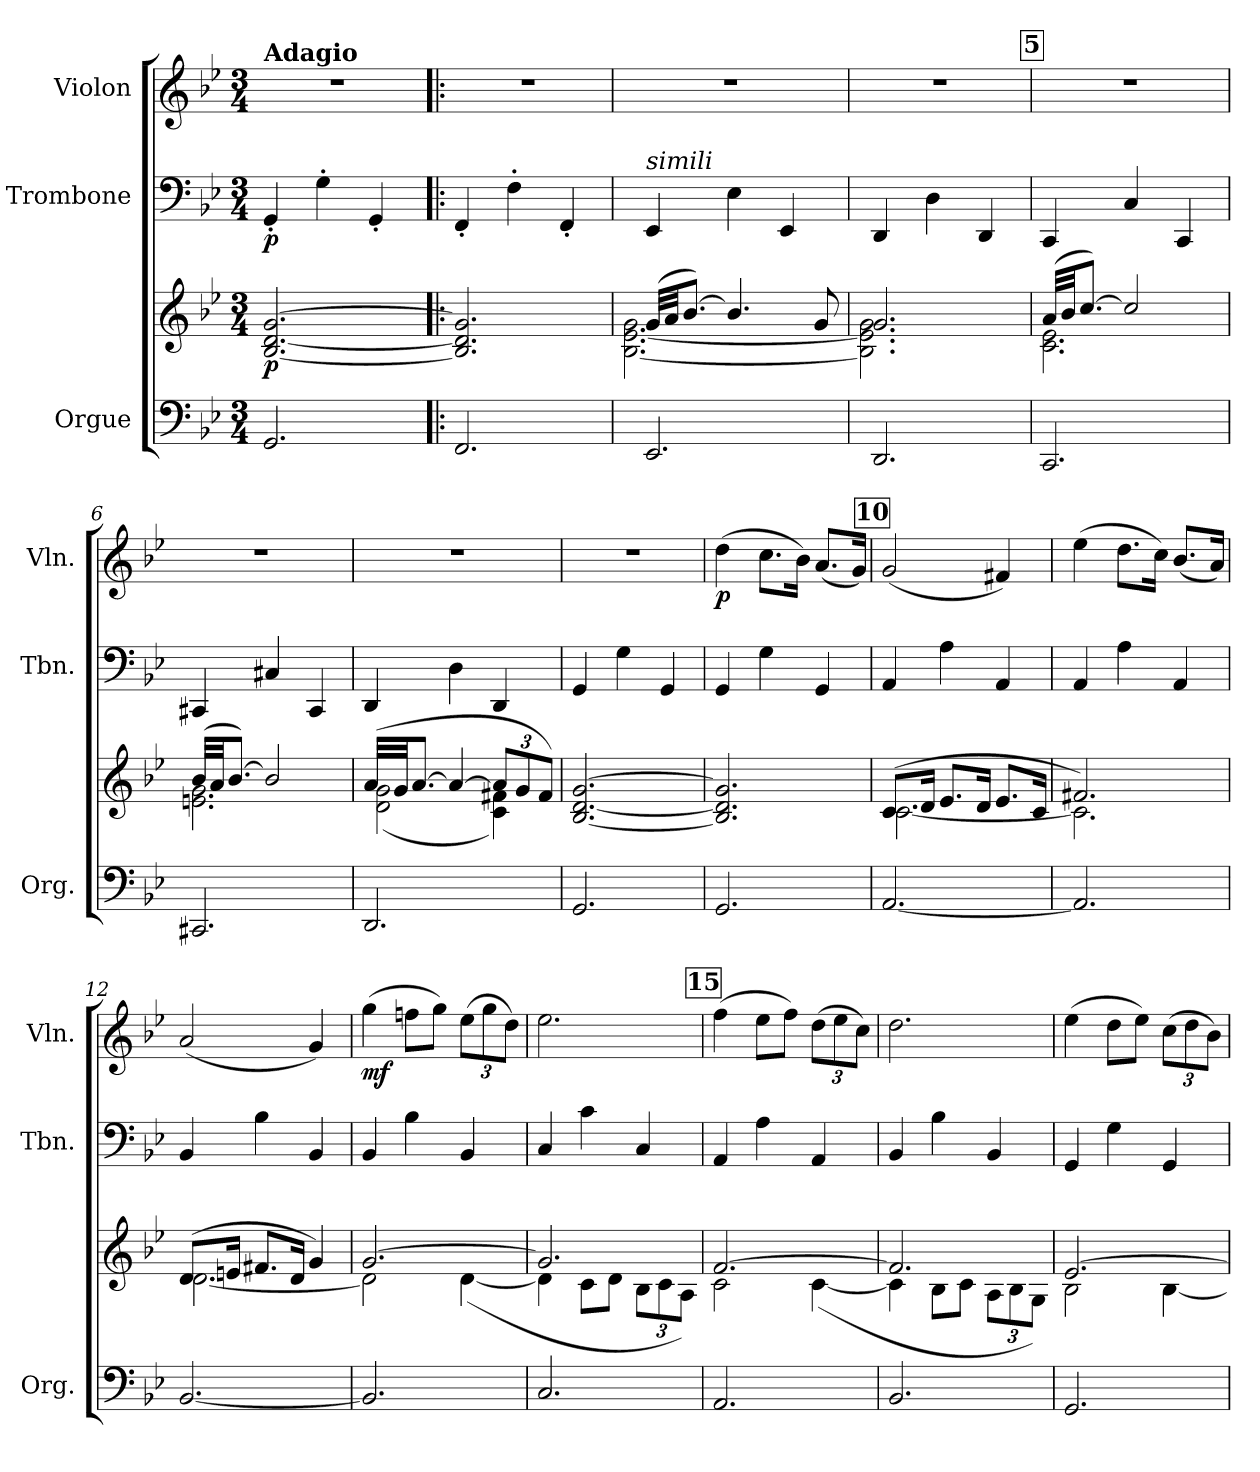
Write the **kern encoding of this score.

**kern	**kern	**dynam	**kern	**dynam	**kern	**dynam
*part3	*part3	*part3	*part2	*part2	*part1	*part1
*staff4	*staff3	*staff3/4	*staff2	*staff2	*staff1	*staff1
*I"Orgue	*	*	*I"Trombone	*	*I"Violon	*
*I'Org.	*	*	*I'Tbn.	*	*I'Vln.	*
*clefF4	*clefG2	*	*clefF4	*	*clefG2	*
*k[b-e-]	*k[b-e-]	*	*k[b-e-]	*	*k[b-e-]	*
*M3/4	*M3/4	*	*M3/4	*	*M3/4	*
*MM60	*MM60	*	*MM60	*	*MM60	*
=1	=1	=1	=1	=1	=1	=1
!	!	!	!	!	!LO:TX:a:B:t=Adagio	!
!	!	!LO:DY:b	!	!LO:DY:b	!	!
2.GG/	[2.B-/ [2.d/ [2.g/	p	4GG'/	p	2.r	.
.	.	.	4G'\	.	.	.
.	.	.	4GG'/	.	.	.
=2!|:	=2!|:	=2!|:	=2!|:	=2!|:	=2!|:	=2!|:
2.FF/	2.B-/] 2.d/] 2.g/]	.	4FF'/	.	2.r	.
.	.	.	4F'\	.	.	.
.	.	.	4FF'/	.	.	.
=3	=3	=3	=3	=3	=3	=3
*	*^	*	*	*	*	*
!	!	!	!	!LO:TX:a:i:t=simili	!	!	!
2.EE-/	(>32g/LLL	[2.B-\ [2.e-\ 2.g\	.	4EE-/	.	2.r	.
.	32a/JJ	.	.	.	.	.	.
.	[8.b-/J)	.	.	.	.	.	.
.	4.b-/]	.	.	4E-\	.	.	.
.	.	.	.	4EE-/	.	.	.
.	8g/	.	.	.	.	.	.
=4	=4	=4	=4	=4	=4	=4	=4
2.DD/	2.g/	2.B-\] 2.e-\] 2.g\	.	4DD/	.	2.r	.
.	.	.	.	4D\	.	.	.
.	.	.	.	4DD/	.	.	.
!!LO:REH:place=s1:a:B:fs=14:t=5
=5	=5	=5	=5	=5	=5	=5	=5
2.CC/	(>32a/LLL	2.c\ 2.e-\	.	4CC/	.	2.r	.
.	32b-/JJ	.	.	.	.	.	.
.	[8.cc/J)	.	.	.	.	.	.
.	2cc/]	.	.	4C/	.	.	.
.	.	.	.	4CC/	.	.	.
=6	=6	=6	=6	=6	=6	=6	=6
2.CC#X/	(>32b-/LLL	2.en\ 2.g\	.	4CC#X/	.	2.r	.
.	32a/JJ	.	.	.	.	.	.
.	[8.b-/J)	.	.	.	.	.	.
.	2b-/]	.	.	4C#X/	.	.	.
.	.	.	.	4CC#/	.	.	.
=7	=7	=7	=7	=7	=7	=7	=7
2.DD/	(>32a/LLL	(<2d\ 2g\	.	4DD/	.	2.r	.
.	32g/JJ	.	.	.	.	.	.
.	[8.a/J	.	.	.	.	.	.
.	4a/_	.	.	4D\	.	.	.
*	*Xbrackettup	*	*	*	*	*	*
.	12a/L]	4c\ 4f#X\)	.	4DD/	.	.	.
.	12g/	.	.	.	.	.	.
.	12f#/J)	.	.	.	.	.	.
*	*v	*v	*	*	*	*	*
=8	=8	=8	=8	=8	=8	=8
2.GG/	[2.B-/ [2.d/ [2.g/	.	4GG/	.	2.r	.
.	.	.	4G\	.	.	.
.	.	.	4GG/	.	.	.
=9	=9	=9	=9	=9	=9	=9
!	!	!	!	!	!	!LO:DY:b
2.GG/	2.B-/] 2.d/] 2.g/]	.	4GG/	.	(>4dd\	p
.	.	.	4G\	.	8.cc\L	.
.	.	.	.	.	16b-\Jk)	.
.	.	.	4GG/	.	(<8.a/L	.
.	.	.	.	.	16g/Jk)	.
!!LO:LB:g=z
!!LO:REH:place=s1:a:B:fs=14:t=10
=10	=10	=10	=10	=10	=10	=10
*	*^	*	*	*	*	*
[2.AA/	(>8.c/L	[2.c\	.	4AA/	.	(<2g/	.
.	16d/Jk	.	.	.	.	.	.
.	8.e-/L	.	.	4A\	.	.	.
.	16d/Jk	.	.	.	.	.	.
.	8.e-/L	.	.	4AA/	.	4f#X/)	.
.	16c/Jk	.	.	.	.	.	.
=11	=11	=11	=11	=11	=11	=11	=11
2.AA/]	2.f#X/)	2.c\]	.	4AA/	.	(>4ee-\	.
.	.	.	.	4A\	.	8.dd\L	.
.	.	.	.	.	.	16cc\Jk)	.
.	.	.	.	4AA/	.	(<8.b-/L	.
.	.	.	.	.	.	16a/Jk)	.
=12	=12	=12	=12	=12	=12	=12	=12
[2.BB-/	(>8.d/L	[2.d\	.	4BB-/	.	(<2a/	.
.	16en/Jk	.	.	.	.	.	.
.	8.f#X/L	.	.	4B-\	.	.	.
.	16d/Jk	.	.	.	.	.	.
.	4g/)	.	.	4BB-/	.	4g/)	.
=13	=13	=13	=13	=13	=13	=13	=13
!	!	!	!	!	!	!	!LO:DY:b
2.BB-/]	[2.g/	2d\]	.	4BB-/	.	(>4gg\	mf
.	.	.	.	4B-\	.	8ffni\L	.
.	.	.	.	.	.	8gg\J)	.
*	*	*	*	*	*	*Xbrackettup	*
.	.	(<[4d\	.	4BB-/	.	(>12ee-\L	.
.	.	.	.	.	.	12gg\	.
.	.	.	.	.	.	12dd\J)	.
=14	=14	=14	=14	=14	=14	=14	=14
2.C/	2.g/]	4d\]	.	4C/	.	2.ee-\	.
.	.	8c\L	.	4c\	.	.	.
.	.	8d\J	.	.	.	.	.
.	.	12B-\L	.	4C/	.	.	.
.	.	12c\	.	.	.	.	.
.	.	12A\J)	.	.	.	.	.
!!LO:REH:place=s1:a:B:fs=14:t=15
=15	=15	=15	=15	=15	=15	=15	=15
2.AA/	[2.f/	2c\	.	4AA/	.	(>4ff\	.
.	.	.	.	4A\	.	8ee-\L	.
.	.	.	.	.	.	8ff\J)	.
.	.	(<[4c\	.	4AA/	.	(>12dd\L	.
.	.	.	.	.	.	12ee-\	.
.	.	.	.	.	.	12cc\J)	.
=16	=16	=16	=16	=16	=16	=16	=16
2.BB-/	2.f/]	4c\]	.	4BB-/	.	2.dd\	.
.	.	8B-\L	.	4B-\	.	.	.
.	.	8c\J	.	.	.	.	.
.	.	12A\L	.	4BB-/	.	.	.
.	.	12B-\	.	.	.	.	.
.	.	12G\J)	.	.	.	.	.
=17	=17	=17	=17	=17	=17	=17	=17
2.GG/	[2.e-/	2B-\	.	4GG/	.	(>4ee-\	.
.	.	.	.	4G\	.	8dd\L	.
.	.	.	.	.	.	8ee-\J)	.
.	.	[4B-\	.	4GG/	.	(>12cc\L	.
.	.	.	.	.	.	12dd\	.
.	.	.	.	.	.	12b-\J)	.
*	*v	*v	*	*	*	*	*
=	=	=	=	=	=	=
*-	*-	*-	*-	*-	*-	*-
